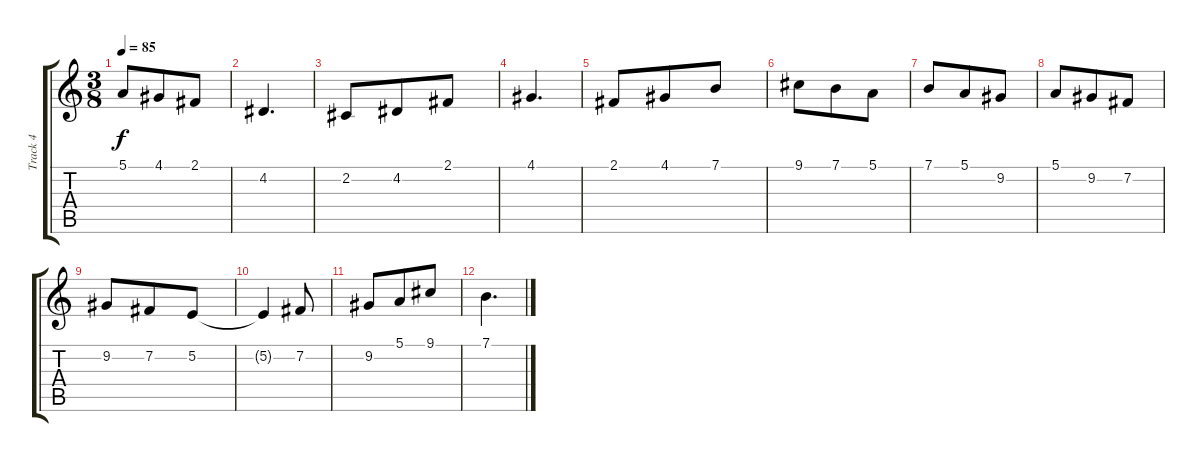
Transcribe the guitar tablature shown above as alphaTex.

\track ("Track 4" "Track 4") {instrument brightacousticpiano}
\staff {score tabs}
\tuning (E4 B3 G3 D3 A2 E2) {hide}
\ts (3 8)
\tempo 85
\clef g2
\ks c
5.1.8{dy f} 4.1.8 2.1.8 |
4.2.4{d} |
2.2.8 4.2.8 2.1.8 |
4.1.4{d} |
2.1.8 4.1.8 7.1.8 |
9.1.8 7.1.8 5.1.8 |
7.1.8 5.1.8 9.2.8 |
5.1.8 9.2.8 7.2.8 |
9.2.8 7.2.8 5.2.8 |
5.2{t}.4 7.2.8 |
9.2.8 5.1.8 9.1.8 |
7.1.4{d}
